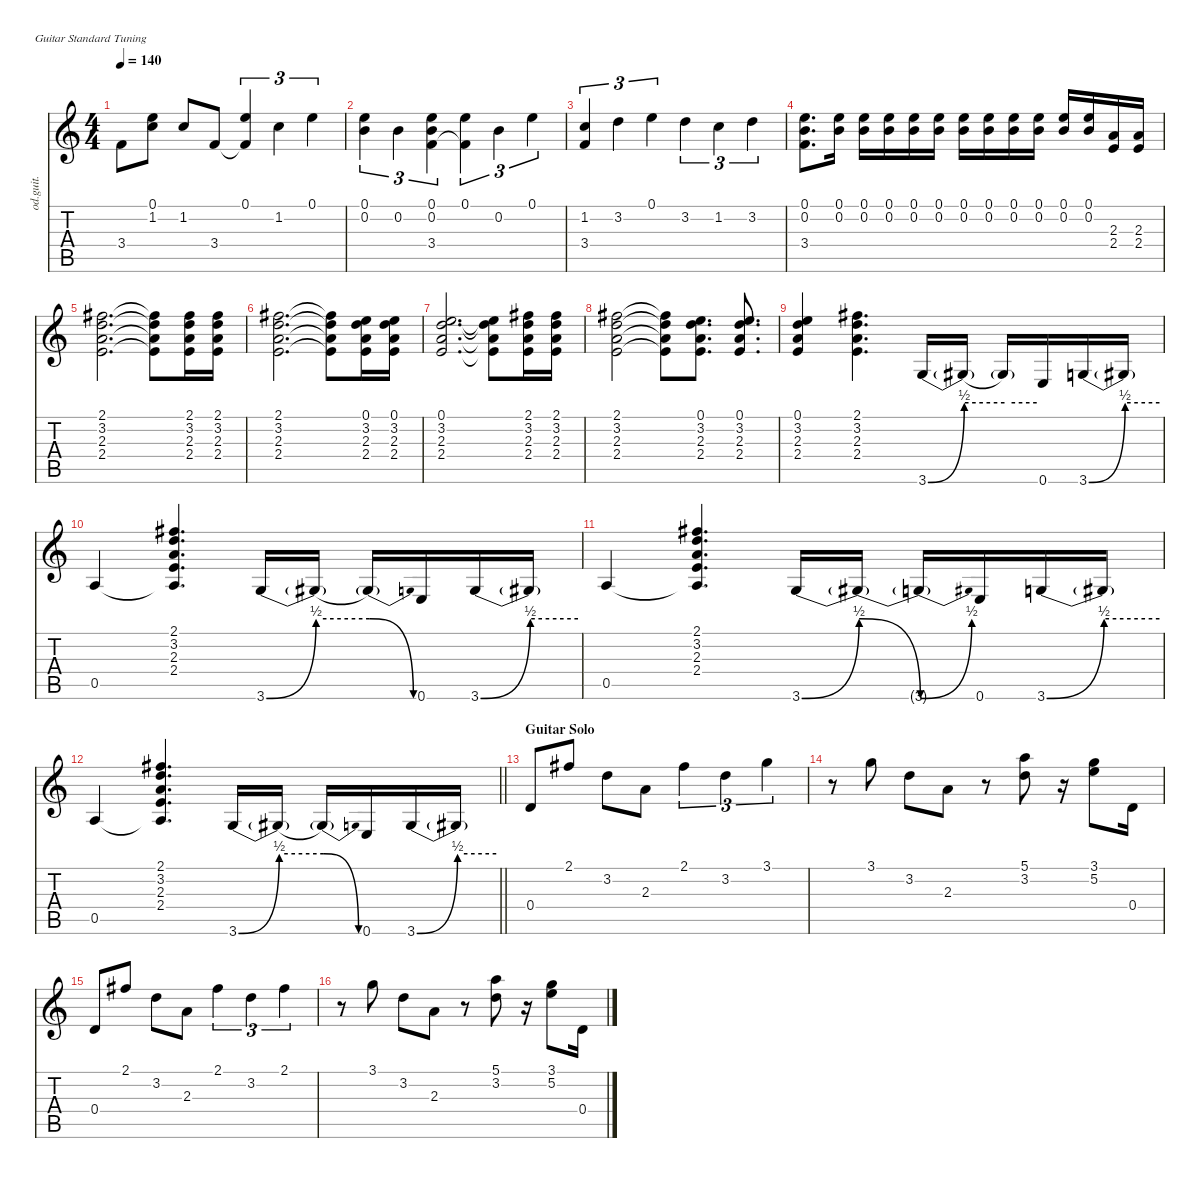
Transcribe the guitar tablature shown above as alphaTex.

\defaultSystemsLayout 4
\hideDynamics
\bracketExtendMode nobrackets
\otherSystemsTrackNameOrientation horizontal
\track ("Guitar IV (12-string)" "od.guit.") {defaultSystemsLayout 4 instrument overdrivenguitar}
\staff {score tabs}
\tuning (E4 B3 G3 D3 A2 E2)
\ts (4 4)
\tempo 140
\clef g2
\ks c
3.4.8{dy f beam Down} (0.1 1.2).8{beam Down} 1.2.8{beam Up} 3.4.8{beam Up} (0.1 3.4{t}).4{tu (3 2) beam Up} 1.2.4{tu (3 2) beam Down} 0.1.4{tu (3 2) beam Down} |
(0.1 0.2).4{tu (3 2) beam Down} 0.2.4{tu (3 2) beam Down} (0.1 0.2 3.4).4{tu (3 2) beam Down} (0.1 3.4{t}).4{tu (3 2) beam Down} 0.2.4{tu (3 2) beam Down} 0.1.4{tu (3 2) beam Down} |
(1.2 3.4).4{tu (3 2) beam Up} 3.2.4{tu (3 2) beam Down} 0.1.4{tu (3 2) beam Down} 3.2.4{tu (3 2) beam Down} 1.2.4{tu (3 2) beam Down} 3.2.4{tu (3 2) beam Down} |
(0.1 0.2 3.4).8{d beam Down} (0.1 0.2).16{beam Down} (0.1 0.2).16{beam Down} (0.1 0.2).16{beam Down} (0.1 0.2).16{beam Down} (0.1 0.2).16{beam Down} (0.1 0.2).16{beam Down} (0.1 0.2).16{beam Down} (0.1 0.2).16{beam Down} (0.1 0.2).16{beam Down} (0.1 0.2).16{beam Up} (0.1 0.2).16{beam Up} (2.3 2.4).16{beam Up} (2.3 2.4).16{beam Up} |
(2.1{acc #} 3.2 2.3 2.4).2{d beam Down} (2.1{t acc #} 3.2{t} 2.3{t} 2.4{t}).8{beam Down} (2.1{acc #} 3.2 2.3 2.4).16{beam Down} (2.1{acc #} 3.2 2.3 2.4).16{beam Down} |
(2.1{acc #} 3.2 2.3 2.4).2{d beam Down} (2.1{t acc #} 3.2{t} 2.3{t} 2.4{t}).8{beam Down} (0.1 3.2 2.3 2.4).16{beam Down} (0.1 3.2 2.3 2.4).16{beam Down} |
(0.1 3.2 2.3 2.4).2{d beam Up} (0.1{t} 3.2{t} 2.3{t} 2.4{t}).8{beam Down} (2.1{acc #} 3.2 2.3 2.4).16{beam Down} (2.1{acc #} 3.2 2.3 2.4).16{beam Down} |
(2.1{acc #} 3.2 2.3 2.4).2{beam Down} (2.1{t acc #} 3.2{t} 2.3{t} 2.4{t}).8{beam Down} (0.1 3.2 2.3 2.4).8{d beam Down} (0.1 3.2 2.3 2.4).8{d beam Up} |
(0.1 3.2 2.3 2.4).4{beam Up} (2.1{acc #} 3.2 2.3 2.4).4{d beam Down} 3.6{be (bend 0 0 60 2)}.16{beam Up} 3.6{be (hold 0 2 60 2) t}.16{beam Up} 3.6{be (hold 0 2 60 2) t}.16{beam Up} 0.6.16{beam Up} 3.6{be (bend 0 0 60 2)}.16{beam Up} 3.6{be (hold 0 2 60 2) t}.16{beam Up} |
0.5.4{beam Up} (2.1{acc #} 3.2 2.3 2.4 0.5{t}).4{d beam Up} 3.6{be (bend 0 0 60 2)}.16{beam Up} 3.6{be (hold 0 2 60 2) t}.16{beam Up} 3.6{be (release 0 2 60 0) t}.16{beam Up} 0.6.16{beam Up} 3.6{be (bend 0 0 60 2)}.16{beam Up} 3.6{be (hold 0 2 60 2) t}.16{beam Up} |
0.5.4{beam Up} (2.1{acc #} 3.2 2.3 2.4 0.5{t}).4{d beam Up} 3.6{be (bend 0 0 60 2)}.16{beam Up} 3.6{be (release 0 2 60 0) t}.16{beam Up} 3.6{be (bend 0 0 60 2) t}.16{beam Up} 0.6.16{beam Up} 3.6{be (bend 0 0 60 2)}.16{beam Up} 3.6{be (hold 0 2 60 2) t}.16{beam Up} |
\barLineRight lightlight
0.5.4{beam Up} (2.1{acc #} 3.2 2.3 2.4 0.5{t}).4{d beam Up} 3.6{be (bend 0 0 60 2)}.16{beam Up} 3.6{be (hold 0 2 60 2) t}.16{beam Up} 3.6{be (release 0 2 60 0) t}.16{beam Up} 0.6.16{beam Up} 3.6{be (bend 0 0 60 2)}.16{beam Up} 3.6{be (hold 0 2 60 2) t}.16{beam Up} |
\section ("" "Guitar Solo")
0.4.8{beam Up} 2.1{acc #}.8{beam Up} 3.2.8{beam Down} 2.3.8{beam Down} 2.1{acc #}.4{tu (3 2) beam Down} 3.2.4{tu (3 2) beam Down} 3.1.4{tu (3 2) beam Down} |
r.8{beam Down} 3.1.8{beam Down} 3.2.8{beam Down} 2.3.8{beam Down} r.8{beam Down} (5.1 3.2).8{beam Down} r.16{beam Down} (3.1 5.2).8{beam Down} 0.4.16{beam Down} |
0.4.8{beam Up} 2.1{acc #}.8{beam Up} 3.2.8{beam Down} 2.3.8{beam Down} 2.1{acc #}.4{tu (3 2) beam Down} 3.2.4{tu (3 2) beam Down} 2.1{acc #}.4{tu (3 2) beam Down} |
r.8{beam Down} 3.1.8{beam Down} 3.2.8{beam Down} 2.3.8{beam Down} r.8{beam Down} (5.1 3.2).8{beam Down} r.16{beam Down} (3.1 5.2).8{beam Down} 0.4.16{beam Down}
